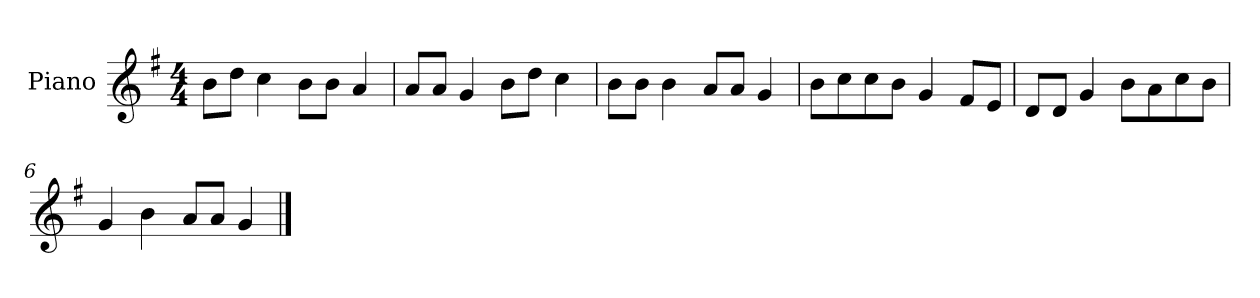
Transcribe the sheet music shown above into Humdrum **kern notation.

**kern
*part1
*staff1
*I"Piano
*I'P-no
*clefG2
*k[f#]
*M4/4
*MM90
=1
8b\L
8dd\J
4cc\
8b\L
8b\J
4a/
=2
8a/L
8a/J
4g/
8b\L
8dd\J
4cc\
=3
8b\L
8b\J
4b\
8a/L
8a/J
4g/
=4
8b\L
8cc\
8cc\
8b\J
4g/
8f#/L
8e/J
=5
8d/L
8d/J
4g/
8b\L
8a\
8cc\
8b\J
=6
4g/
4b\
8a/L
8a/J
4g/
==
*-
